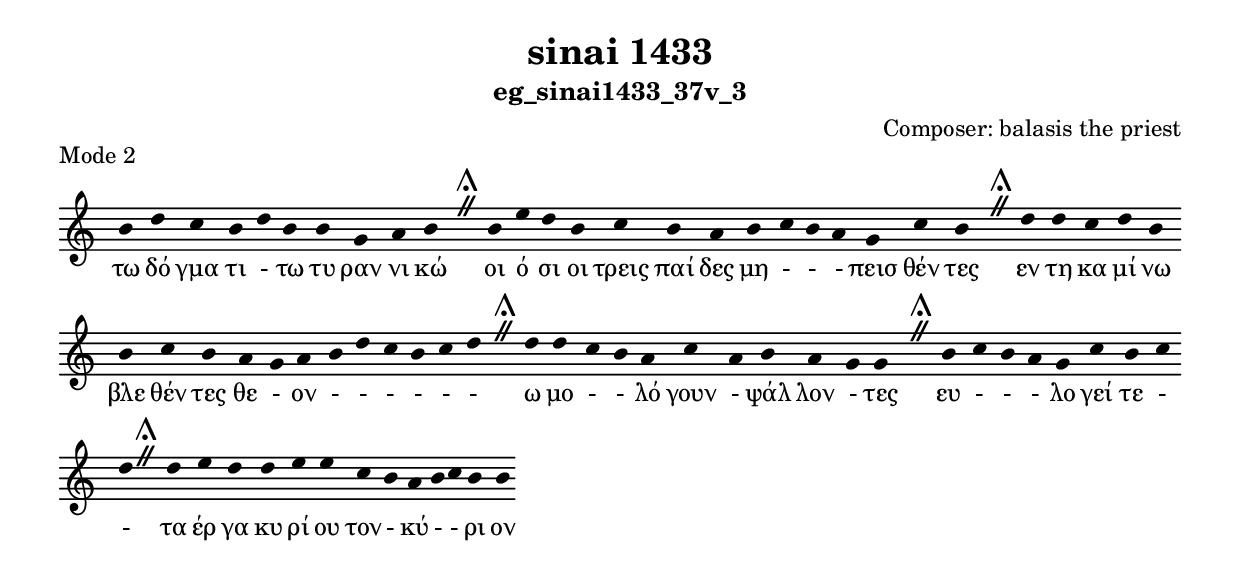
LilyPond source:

\include "gregorian.ly"

	\header {
 	  title = "sinai 1433"
	  subtitle = "eg_sinai1433_37v_3"
	  composer = "Composer: balasis the priest"
	  piece = "Mode 2"
	}

	chant = {
	  b'4 d''4 c''4 b'4 d''4 b'4 b'4 g'4 a'4 b'4 \divisioMaior
 b'4 e''4 d''4 b'4 c''4 b'4 a'4 b'4 c''4 b'4 a'4 g'4 c''4 b'4 \divisioMaior
 d''4 d''4 c''4 d''4 b'4 b'4 c''4 b'4 a'4 g'4 a'4 b'4 d''4 c''4 b'4 c''4 d''4 \divisioMaior
 d''4 d''4 c''4 b'4 a'4 c''4 a'4 b'4 a'4 g'4 g'4 \divisioMaior
 b'4 c''4 b'4 a'4 g'4 c''4 b'4 c''4 d''4 \divisioMaior
 d''4 e''4 d''4 d''4 e''4 e''4 c''4 b'4 a'4 b'4 c''4 b'4 b'4\finalis
	}

	verba = \lyricmode {τω δό γμα τι - τω τυ ραν νι κώ 
οι ό σι οι τρεις παί δες μη -  -  - πεισ θέν τες 
εν τη κα μί νω βλε θέν τες θε - ον -  -  -  -  -  - 
ω μο -  - λό γουν - ψάλ λον - τες 
ευ -  -  - λο γεί τε -  - 
τα έρ γα κυ ρί ου τον - κύ -  - ρι ον 
	}


	\score {
	  \new Staff <<
	  \new Voice = "melody" \chant
	  \new Lyrics = "one" \lyricsto melody \verba
	  >>
	  \layout {
	    \context {
	      \Staff
	      \remove "Time_signature_engraver"
	      \remove "Bar_engraver"
	    }
	    \context {
	      \Voice
	      \remove "Stem_engraver"
	    }
	  }
	}